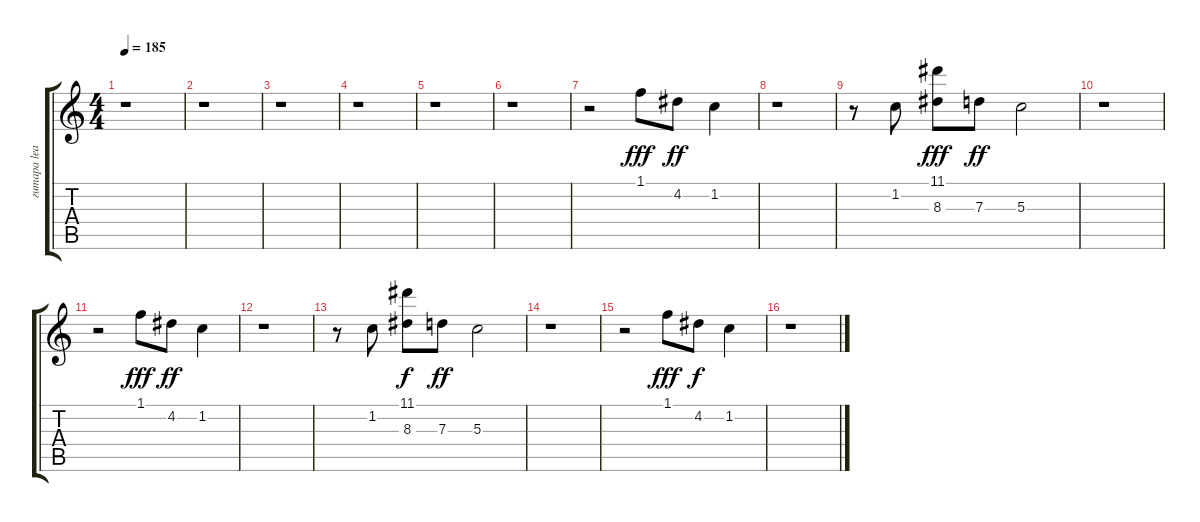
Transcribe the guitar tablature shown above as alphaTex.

\track ("гитара lead" "гитара lea") {instrument overdrivenguitar}
\staff {score tabs}
\tuning (E4 B3 G3 D3 A2 E2) {hide}
\ts (4 4)
\tempo 185
\clef g2
\ks c
r.1{dy ff} |
r.1 |
r.1 |
r.1 |
r.1 |
r.1 |
r.2 1.1.8{dy fff} 4.2.8{dy ff} 1.2.4 |
r.1 |
r.8 1.2.8 (11.1 8.3).8{dy fff} 7.3.8{dy ff} 5.3.2 |
r.1 |
r.2 1.1.8{dy fff} 4.2.8{dy ff} 1.2.4 |
r.1 |
r.8 1.2.8 (11.1 8.3).8{dy f} 7.3.8{dy ff} 5.3.2 |
r.1 |
r.2 1.1.8{dy fff} 4.2.8{dy f} 1.2.4 |
r.1
